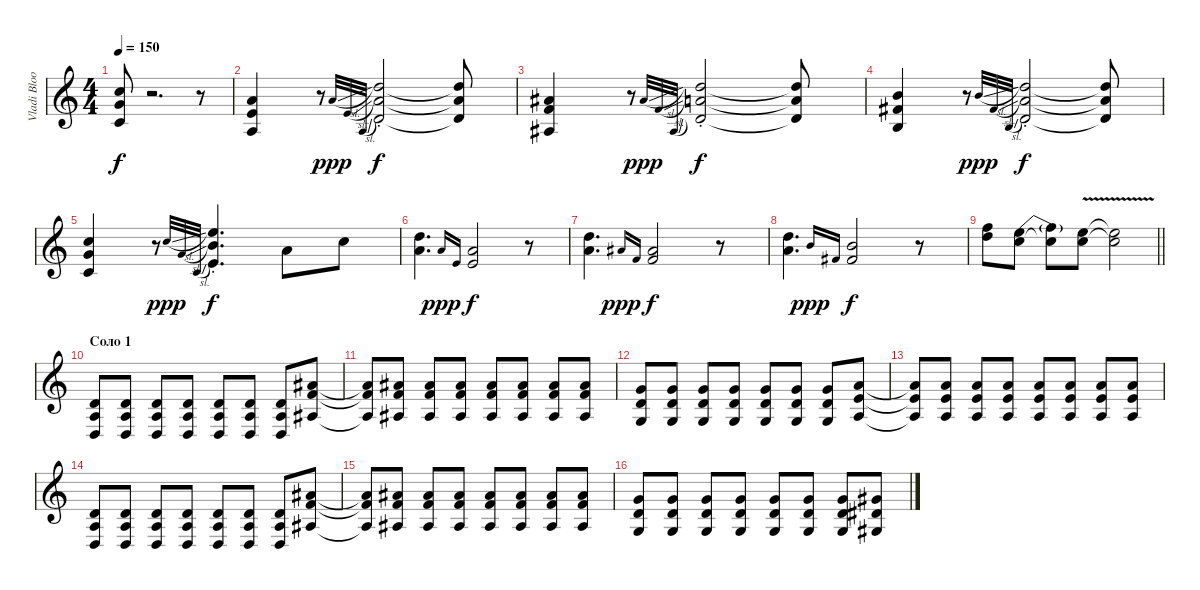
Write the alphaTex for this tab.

\track ("Vladi Blooder" "Vladi Bloo") {instrument overdrivenguitar}
\staff {score}
\tuning (E4 B3 G3 D3 A2 D2) {hide}
\ts (4 4)
\tempo 150
\clef g2
\ks c
(10.4{t} 10.5{t} 10.6{t}).8{dy f} r.2{d} r.8 |
(7.4 7.5 7.6).4 r.8 7.4{sl}.32{gr onbeat dy ppp} 7.5{sl}.32{gr onbeat} 7.6{sl}.32{gr onbeat} (12.4{st} 12.5{st} 12.6{st}).2{dy f} (12.4{t} 12.5{t} 12.6{t}).8 |
(8.4 8.5 8.6).4 r.8 8.4{sl}.32{gr onbeat dy ppp} 8.5{sl}.32{gr onbeat} 8.6{sl}.32{gr onbeat} (12.4{st} 12.5{st} 12.6{st}).2{dy f} (12.4{t} 12.5{t} 12.6{t}).8 |
(9.4 9.5 9.6).4 r.8 9.4{sl}.32{gr onbeat dy ppp} 9.5{sl}.32{gr onbeat} 9.6{sl}.32{gr onbeat} (12.4{st} 12.5{st} 12.6{st}).2{dy f} (12.4{t} 12.5{t} 12.6{t}).8 |
(10.4 10.5 10.6).4 r.8 10.4{sl}.32{gr onbeat dy ppp} 10.5{sl}.32{gr onbeat} 10.6{sl}.32{gr onbeat} (14.4{st} 14.5{st} 14.6{st}).4{d dy f} 7.4.8 10.4.8 |
(7.3 7.4).4{d} 7.4.16{gr onbeat dy ppp} 7.5.16{gr onbeat} (7.4 7.5).2{dy f} r.8 |
(7.3 7.4).4{d} 8.4.16{gr onbeat dy ppp} 8.5.16{gr onbeat} (8.4 8.5).2{dy f} r.8 |
(7.3 7.4).4{d} 9.4.16{gr onbeat dy ppp} 9.5.16{gr onbeat} (9.4 9.5).2{dy f} r.8 |
\barLineRight lightlight
(6.2 7.3).8 (5.2{be (bend 0 0 60 2)} 5.3).8 (5.2{t} 5.3{t}).8 (5.2{v} 5.3{v}).8 (5.2{t} 5.3{t}).2 |
\section ("" "Соло 1")
(0.4 0.5 0.6).8{volume 11} (0.4 0.5 0.6).8 (0.4 0.5 0.6).8 (0.4 0.5 0.6).8 (0.4 0.5 0.6).8 (0.4 0.5 0.6).8 (0.4 0.5 0.6).8 (8.4 8.5 8.6).8 |
(8.4{t} 8.5{t} 8.6{t}).8 (8.4 8.5 8.6).8 (8.4 8.5 8.6).8 (8.4 8.5 8.6).8 (8.4 8.5 8.6).8 (8.4 8.5 8.6).8 (8.4 8.5 8.6).8 (8.4 8.5 8.6).8 |
(5.4 5.5 5.6).8 (5.4 5.5 5.6).8 (5.4 5.5 5.6).8 (5.4 5.5 5.6).8 (5.4 5.5 5.6).8 (5.4 5.5 5.6).8 (5.4 5.5 5.6).8 (7.4 7.5 7.6).8 |
(7.4{t} 7.5{t} 7.6{t}).8 (7.4 7.5 7.6).8 (7.4 7.5 7.6).8 (7.4 7.5 7.6).8 (7.4 7.5 7.6).8 (7.4 7.5 7.6).8 (7.4 7.5 7.6).8 (7.4 7.5 7.6).8 |
(0.4 0.5 0.6).8 (0.4 0.5 0.6).8 (0.4 0.5 0.6).8 (0.4 0.5 0.6).8 (0.4 0.5 0.6).8 (0.4 0.5 0.6).8 (0.4 0.5 0.6).8 (8.4 8.5 8.6).8 |
(8.4{t} 8.5{t} 8.6{t}).8 (8.4 8.5 8.6).8 (8.4 8.5 8.6).8 (8.4 8.5 8.6).8 (8.4 8.5 8.6).8 (8.4 8.5 8.6).8 (8.4 8.5 8.6).8 (8.4 8.5 8.6).8 |
(5.4 5.5 5.6).8 (5.4 5.5 5.6).8 (5.4 5.5 5.6).8 (5.4 5.5 5.6).8 (5.4 5.5 5.6).8 (5.4 5.5 5.6).8 (5.4 5.5 5.6).8 (6.4 6.5 6.6).8
